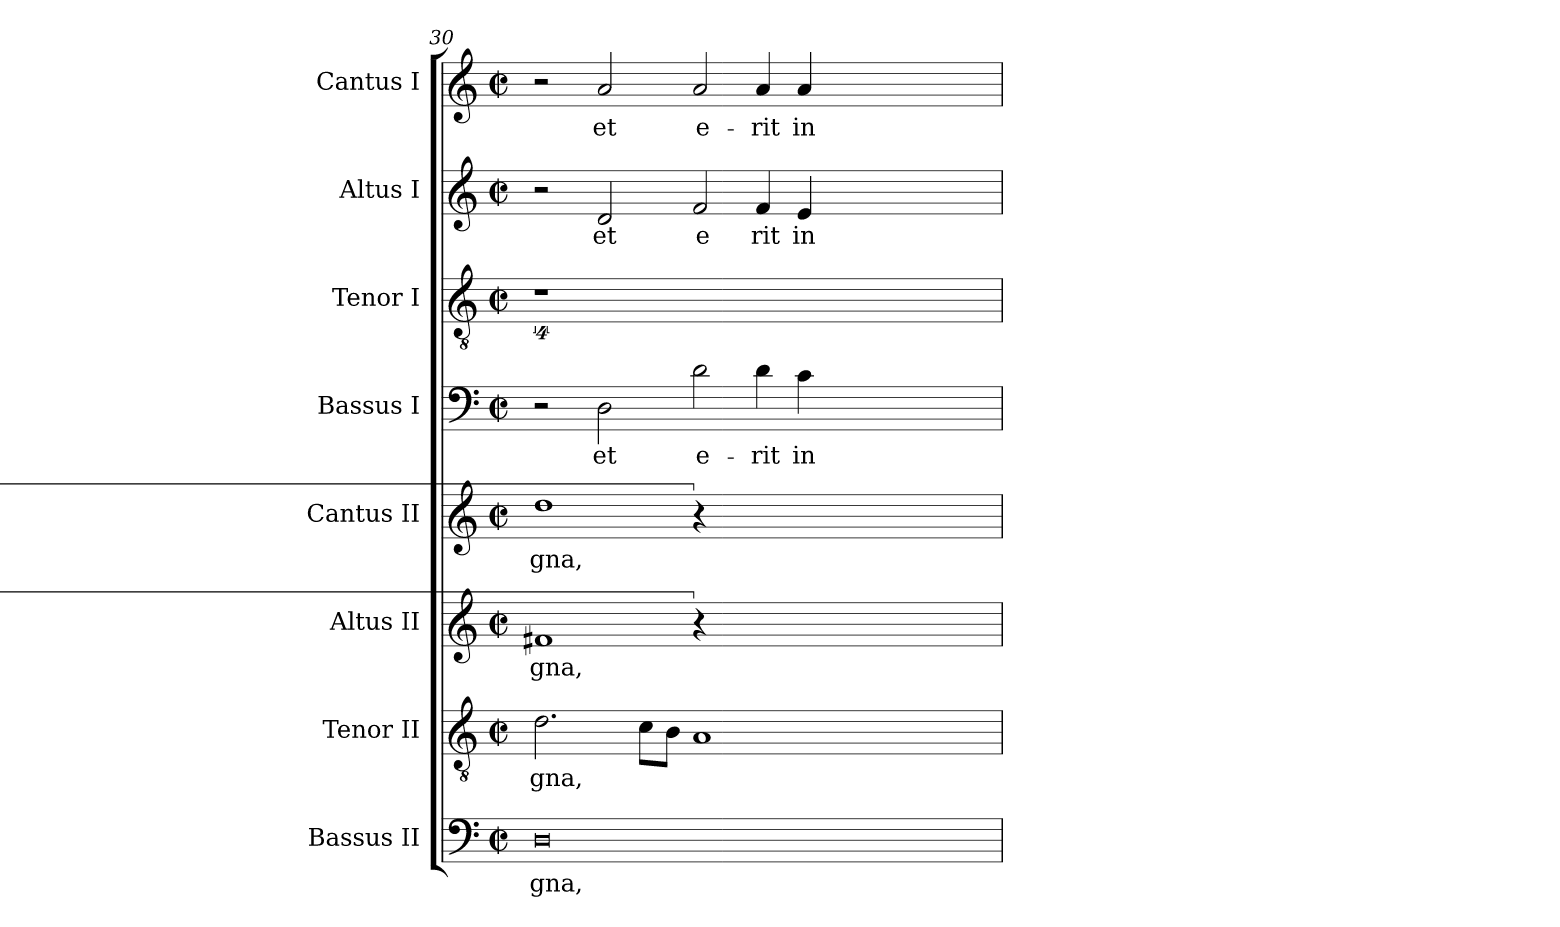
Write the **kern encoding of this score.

**kern	**text	**kern	**text	**kern	**text	**kern	**text	**kern	**text	**kern	**kern	**text	**kern	**text
*part8	*part8	*part7	*part7	*part6	*part6	*part5	*part5	*part4	*part4	*part3	*part2	*part2	*part1	*part1
*staff8	*staff8	*staff7	*staff7	*staff6	*staff6	*staff5	*staff5	*staff4	*staff4	*staff3	*staff2	*staff2	*staff1	*staff1
*I"Bassus II	*	*I"Tenor II	*	*I"Altus II	*	*I"Cantus II	*	*I"Bassus I	*	*I"Tenor I	*I"Altus I	*	*I"Cantus I	*
*clefF4	*	*clefGv2	*	*clefG2	*	*clefG2	*	*clefF4	*	*clefGv2	*clefG2	*	*clefG2	*
*M2/2	*	*M2/2	*	*M2/2	*	*M2/2	*	*M2/2	*	*M2/2	*M2/2	*	*M2/2	*
*met(c|)	*	*met(c|)	*	*met(c|)	*	*met(c|)	*	*met(c|)	*	*met(c|)	*met(c|)	*	*met(c|)	*
=30	=30	=30	=30	=30	=30	=30	=30	=30	=30	=30	=30	=30	=30	=30
!	!LO:LY:b:cj	!	!LO:LY:b	!	!LO:LY:b:cj	!	!LO:LY:b:cj	!	!	!	!	!	!	!
0D	gna,	2.d\	-gna,	1f#X	-gna,	1dd	gna,	2r	.	4%9r	2r	.	2r	.
!	!	!	!	!	!	!	!	!	!LO:LY:b:cj	!	!	!LO:LY:b:cj	!	!LO:LY:b:cj
.	.	.	.	.	.	.	.	2D\	et	.	2d/	et	2a/	et
.	.	8c\L	.	.	.	.	.	.	.	.	.	.	.	.
.	.	8B\J	.	.	.	.	.	.	.	.	.	.	.	.
!	!	!	!	!LO:N:vis=1	!	!LO:N:vis=1	!	!	!LO:LY:b:cj	!	!	!LO:LY:b:cj	!	!LO:LY:b:cj
.	.	1A	.	4%9r	.	4%9r	.	2d\	e-	.	2f/	e	2a/	e-
!	!	!	!	!	!	!	!	!	!LO:LY:b:cj	!	!	!LO:LY:b:cj	!	!LO:LY:b:cj
.	.	.	.	.	.	.	.	4d\	-rit	.	4f/	rit	4a/	-rit
!	!	!	!	!	!	!	!	!	!LO:LY:b:cj	!	!	!LO:LY:b:cj	!	!LO:LY:b:cj
.	.	.	.	.	.	.	.	4c\	in	.	4e/	in	4a/	in
1ryy	.	1ryy	.	.	.	.	.	1ryy	.	.	1ryy	.	1ryy	.
.	.	.	.	.	.	.	.	.	.	1ryy	.	.	.	.
4ryy	.	4ryy	.	.	.	.	.	4ryy	.	.	4ryy	.	4ryy	.
=	=	=	=	=	=	=	=	=	=	=	=	=	=	=
*-	*-	*-	*-	*-	*-	*-	*-	*-	*-	*-	*-	*-	*-	*-
